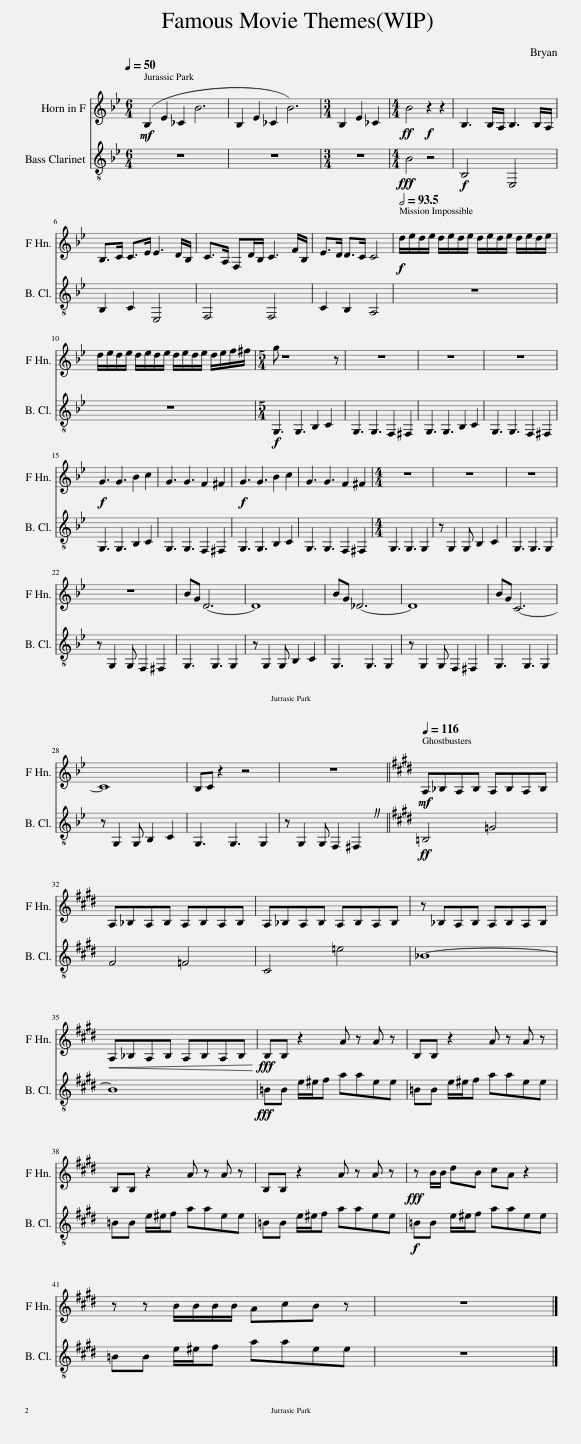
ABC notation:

X:1
%%score 1 2
L:1/8
Q:1/4=50
M:6/4
I:linebreak $
K:none
V:1 treble transpose=-7
V:2 treble transpose=-14
V:1
[K:Bb]!mf! (F2 B2 _G2 f6 | F2 B2 _G2 f6) |[M:3/4] F2 B2 _G2 |[M:4/4]!ff! f4!f! z2 z2 | F3 F/=E/ F3 F/E/ | %5
 F>G G>B B3 A/F/ |$ G>=E CA/F/ G3 c/F/ | B>A A>G G4 |[Q:1/2=93]!f! a/b/a/b/ a/b/a/b/ a/b/a/b/ a/b/a/b/ |$ a/b/a/b/ a/b/a/b/ a/b/a/b/ a/b/c'/^c'/ | %10
[M:5/4] d' z8 z | z10 | z10 |$ z10 |!f! d3 d3 f2 g2 | %15
 d3 d3 c2 ^c2 |!f! d3 d3 f2 g2 | d3 d3 c2 ^c2 |[M:4/4] z8 |$ z8 | %20
 z8 | z8 | fd A6- | A8 | fd _A6- |$ %25
 A8 | fd G6- | G8 | FG z2 z4 | z8 ||$ %30
[K:E][Q:1/4=116]!mf! E=FEF EFEF | E=FEF EFEF | E=FEF EFEF | z =FEF EFEF |$!<(! E=FEF EFEF!<)! | %35
!fff! FF z2 e z e z | FF z2 e z e z | FF z2 e z e z |$ FF z2 e z e z |!fff! z f/f/ ^af ge z2 | %40
 z z f/f/f/f/ egf z | z8 |] %42
V:2
[K:Bb] z12 | z12 |[M:3/4] z6 |[M:4/4]!fff! c4 z4 |!f! C4 F,4 | %5
 C2 D2 F,4 |$ G,4 G,4 | D2 C2 =B,4 | z8 |$ z8 | %10
[M:5/4]!f! A,3 A,3 C2 D2 | A,3 A,3 G,2 ^G,2 | A,3 A,3 C2 D2 |$ A,3 A,3 G,2 ^G,2 | A,3 A,3 C2 D2 | %15
 A,3 A,3 G,2 ^G,2 | A,3 A,3 C2 D2 | A,3 A,3 G,2 ^G,2 |[M:4/4] A,3 A,3 A,2 |$ z A,2 A, C2 D2 | %20
 A,3 A,3 A,2 | z A,2 A, G,2 ^G,2 | A,3 A,3 A,2 | z A,2 A, C2 D2 | A,3 A,3 A,2 |$ %25
 z A,2 A, G,2 ^G,2 | A,3 A,3 A,2 | z A,2 A, C2 D2 | A,3 A,3 A,2 | z A,2 A, G,2 ^G,2 ||$ %30
[K:E]!ff! ^C4 A4 | G4 =G4 | D4 ^f4 | =c8- |$ c8 | %35
!fff! ^cc f/^^f/g bbff | ^cc f/^^f/g bbff | ^cc f/^^f/g bbff |$ ^cc f/^^f/g bbff |!f! ^cc f/^^f/g bbff | %40
 ^cc f/^^f/g bbff | z8 |] %42
